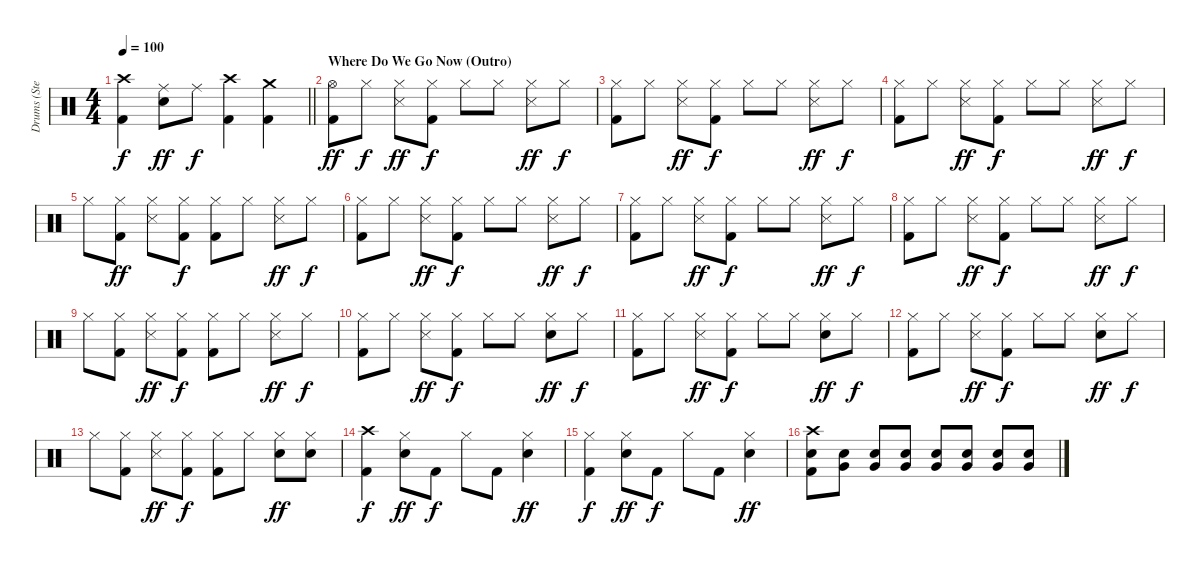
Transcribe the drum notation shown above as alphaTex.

\track ("Drums (Steven)" "Drums (Ste") {instrument percussion}
\staff {score}
\articulation defaults
\ts (4 4)
\tempo 100
\clef neutral
\barLineRight lightlight
\ks c
("Crash high (hit)" "Kick (hit) 2").4{dy f} ("Ride (middle)" "Snare (hit) 2").8{dy ff} "Ride (middle)".8{dy f} ("Crash high (hit)" "Kick (hit) 2").4 ("Crash medium (hit)" "Kick (hit) 2").4 |
\section ("" "Where Do We Go Now (Outro)")
("Hi-Hat (open)" "Kick (hit) 2").8{dy ff} "Hi-Hat (closed)".8{dy f} ("Hi-Hat (closed)" "Snare (side stick) 3").8{dy ff} ("Hi-Hat (closed)" "Kick (hit) 2").8{dy f} "Hi-Hat (closed)".8 "Hi-Hat (closed)".8 ("Hi-Hat (closed)" "Snare (side stick) 3").8{dy ff} "Hi-Hat (closed)".8{dy f} |
("Hi-Hat (closed)" "Kick (hit) 2").8 "Hi-Hat (closed)".8 ("Hi-Hat (closed)" "Snare (side stick) 3").8{dy ff} ("Hi-Hat (closed)" "Kick (hit) 2").8{dy f} "Hi-Hat (closed)".8 "Hi-Hat (closed)".8 ("Hi-Hat (closed)" "Snare (side stick) 3").8{dy ff} "Hi-Hat (closed)".8{dy f} |
("Hi-Hat (closed)" "Kick (hit) 2").8 "Hi-Hat (closed)".8 ("Hi-Hat (closed)" "Snare (side stick) 3").8{dy ff} ("Hi-Hat (closed)" "Kick (hit) 2").8{dy f} "Hi-Hat (closed)".8 "Hi-Hat (closed)".8 ("Hi-Hat (closed)" "Snare (side stick) 3").8{dy ff} "Hi-Hat (closed)".8{dy f} |
"Hi-Hat (closed)".8 ("Hi-Hat (closed)" "Kick (hit) 2").8{dy ff} ("Hi-Hat (closed)" "Snare (side stick) 3").8 ("Hi-Hat (closed)" "Kick (hit) 2").8{dy f} ("Hi-Hat (closed)" "Kick (hit) 2").8 "Hi-Hat (closed)".8 ("Hi-Hat (closed)" "Snare (side stick) 3").8{dy ff} "Hi-Hat (closed)".8{dy f} |
("Hi-Hat (closed)" "Kick (hit) 2").8 "Hi-Hat (closed)".8 ("Hi-Hat (closed)" "Snare (side stick) 3").8{dy ff} ("Hi-Hat (closed)" "Kick (hit) 2").8{dy f} "Hi-Hat (closed)".8 "Hi-Hat (closed)".8 ("Hi-Hat (closed)" "Snare (side stick) 3").8{dy ff} "Hi-Hat (closed)".8{dy f} |
("Hi-Hat (closed)" "Kick (hit) 2").8 "Hi-Hat (closed)".8 ("Hi-Hat (closed)" "Snare (side stick) 3").8{dy ff} ("Hi-Hat (closed)" "Kick (hit) 2").8{dy f} "Hi-Hat (closed)".8 "Hi-Hat (closed)".8 ("Hi-Hat (closed)" "Snare (side stick) 3").8{dy ff} "Hi-Hat (closed)".8{dy f} |
("Hi-Hat (closed)" "Kick (hit) 2").8 "Hi-Hat (closed)".8 ("Hi-Hat (closed)" "Snare (side stick) 3").8{dy ff} ("Hi-Hat (closed)" "Kick (hit) 2").8{dy f} "Hi-Hat (closed)".8 "Hi-Hat (closed)".8 ("Hi-Hat (closed)" "Snare (side stick) 3").8{dy ff} "Hi-Hat (closed)".8{dy f} |
"Hi-Hat (closed)".8 ("Hi-Hat (closed)" "Kick (hit) 2").8 ("Hi-Hat (closed)" "Snare (side stick) 3").8{dy ff} ("Hi-Hat (closed)" "Kick (hit) 2").8{dy f} ("Hi-Hat (closed)" "Kick (hit) 2").8 "Hi-Hat (closed)".8 ("Hi-Hat (closed)" "Snare (side stick) 3").8{dy ff} "Hi-Hat (closed)".8{dy f} |
("Hi-Hat (closed)" "Kick (hit) 2").8 "Hi-Hat (closed)".8 ("Hi-Hat (closed)" "Snare (side stick) 3").8{dy ff} ("Hi-Hat (closed)" "Kick (hit) 2").8{dy f} "Hi-Hat (closed)".8 "Hi-Hat (closed)".8 ("Hi-Hat (closed)" "Snare (hit) 2").8{dy ff} "Hi-Hat (closed)".8{dy f} |
("Hi-Hat (closed)" "Kick (hit) 2").8 "Hi-Hat (closed)".8 ("Hi-Hat (closed)" "Snare (side stick) 3").8{dy ff} ("Hi-Hat (closed)" "Kick (hit) 2").8{dy f} "Hi-Hat (closed)".8 "Hi-Hat (closed)".8 ("Hi-Hat (closed)" "Snare (hit) 2").8{dy ff} "Hi-Hat (closed)".8{dy f} |
("Hi-Hat (closed)" "Kick (hit) 2").8 "Hi-Hat (closed)".8 ("Hi-Hat (closed)" "Snare (side stick) 3").8{dy ff} ("Hi-Hat (closed)" "Kick (hit) 2").8{dy f} "Hi-Hat (closed)".8 "Hi-Hat (closed)".8 ("Hi-Hat (closed)" "Snare (hit) 2").8{dy ff} "Hi-Hat (closed)".8{dy f} |
"Hi-Hat (closed)".8 ("Hi-Hat (closed)" "Kick (hit) 2").8 ("Hi-Hat (closed)" "Snare (side stick) 3").8{dy ff} ("Hi-Hat (closed)" "Kick (hit) 2").8{dy f} ("Hi-Hat (closed)" "Kick (hit) 2").8 "Hi-Hat (closed)".8 ("Hi-Hat (closed)" "Snare (hit) 2").8{dy ff} ("Hi-Hat (closed)" "Snare (hit) 2").8 |
("Crash high (hit)" "Kick (hit) 2").4{dy f} ("Hi-Hat (closed)" "Snare (hit) 2").8{dy ff} "Kick (hit) 2".8{dy f} "Hi-Hat (closed)".8 "Kick (hit) 2".8 ("Hi-Hat (closed)" "Snare (hit) 2").4{dy ff} |
("Hi-Hat (closed)" "Kick (hit) 2").4{dy f} ("Hi-Hat (closed)" "Snare (hit) 2").8{dy ff} "Kick (hit) 2".8{dy f} "Hi-Hat (closed)".8 "Kick (hit) 2".8 ("Hi-Hat (closed)" "Snare (hit) 2").4{dy ff} |
("Crash high (hit)" "Snare (hit) 2" "Kick (hit) 2").8 ("Very Low Tom (hit)" "Snare (hit) 2").8 ("Very Low Tom (hit)" "Snare (hit) 2").8 ("Very Low Tom (hit)" "Snare (hit) 2").8 ("Very Low Tom (hit)" "Snare (hit) 2").8 ("Very Low Tom (hit)" "Snare (hit) 2").8 ("Very Low Tom (hit)" "Snare (hit) 2").8 ("Very Low Tom (hit)" "Snare (hit) 2").8
